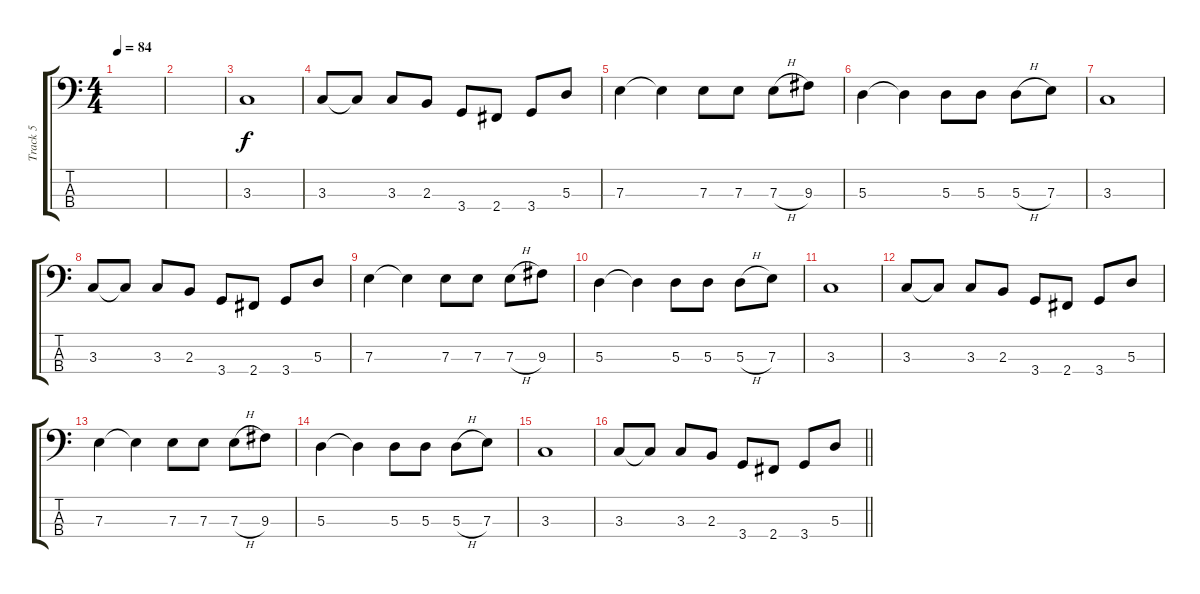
\track ("Track 5" "Track 5") {instrument electricbassfinger}
\staff {score tabs}
\tuning (G2 D2 A1 E1) {hide}
\ts (4 4)
\tempo 84
\clef f4
\ks c
|
|
3.3.1 |
3.3.8 3.3{t}.8 3.3.8 2.3.8 3.4.8 2.4.8 3.4.8 5.3.8 |
7.3.4 7.3{t}.4 7.3.8 7.3.8 7.3{h}.8 9.3.8 |
5.3.4 5.3{t}.4 5.3.8 5.3.8 5.3{h}.8 7.3.8 |
3.3.1 |
3.3.8 3.3{t}.8 3.3.8 2.3.8 3.4.8 2.4.8 3.4.8 5.3.8 |
7.3.4 7.3{t}.4 7.3.8 7.3.8 7.3{h}.8 9.3.8 |
5.3.4 5.3{t}.4 5.3.8 5.3.8 5.3{h}.8 7.3.8 |
3.3.1 |
3.3.8 3.3{t}.8 3.3.8 2.3.8 3.4.8 2.4.8 3.4.8 5.3.8 |
7.3.4 7.3{t}.4 7.3.8 7.3.8 7.3{h}.8 9.3.8 |
5.3.4 5.3{t}.4 5.3.8 5.3.8 5.3{h}.8 7.3.8 |
3.3.1 |
\barLineRight lightlight
3.3.8 3.3{t}.8 3.3.8 2.3.8 3.4.8 2.4.8 3.4.8 5.3.8
